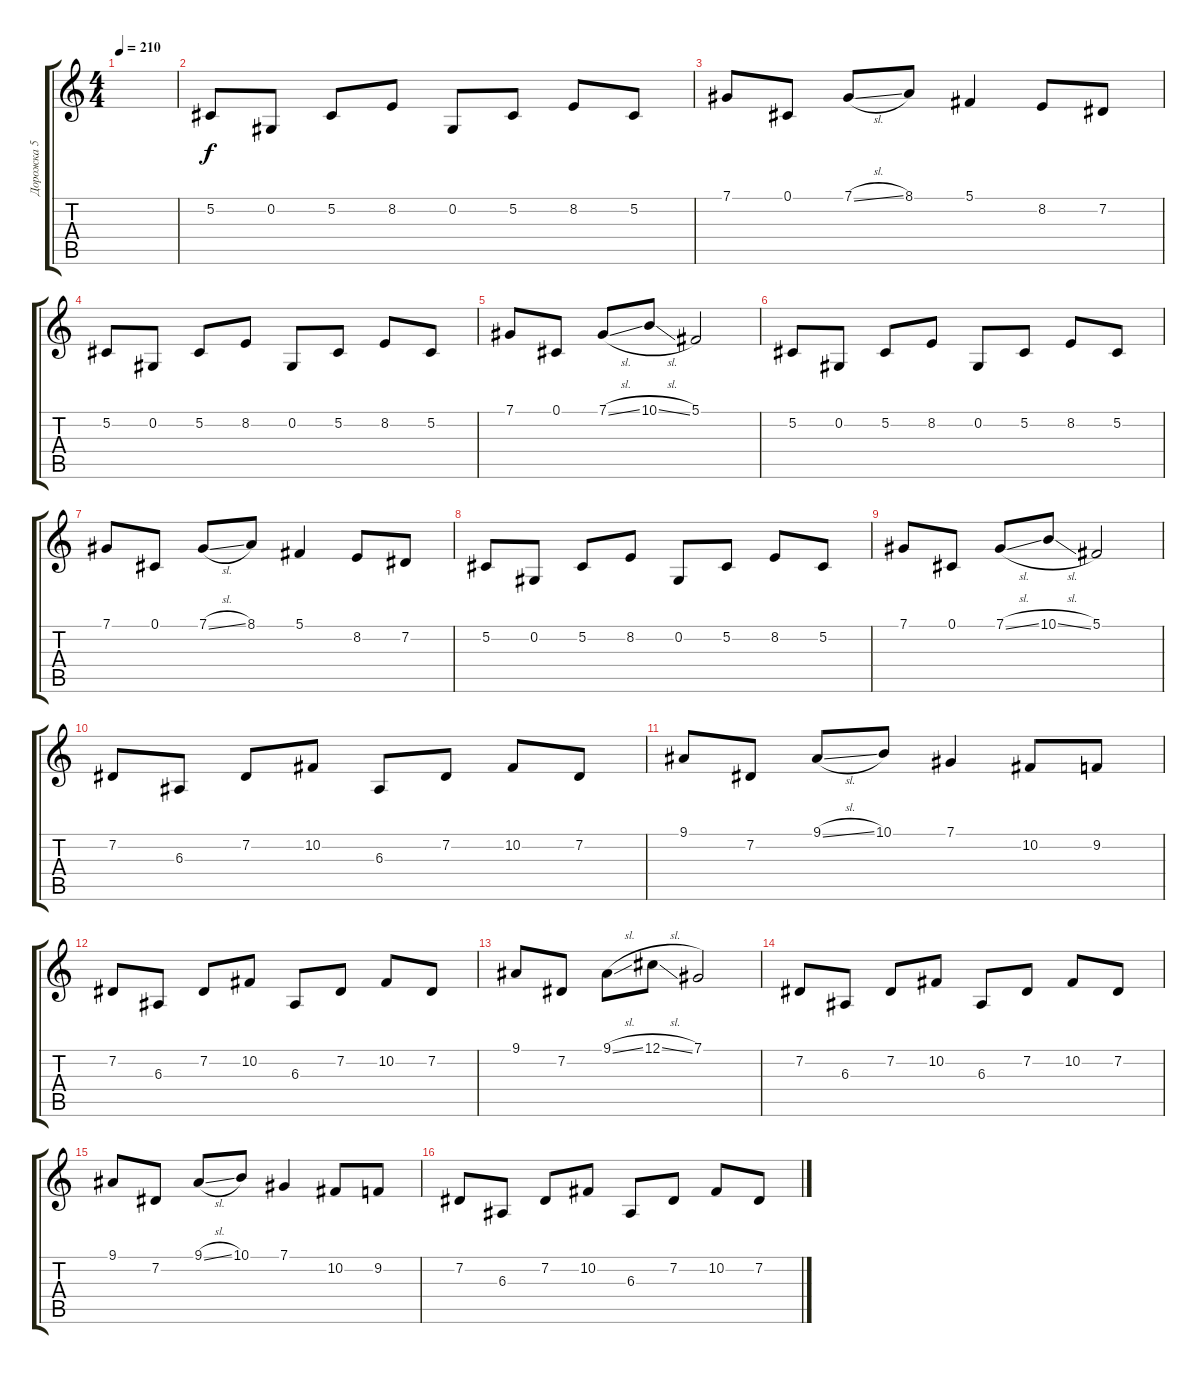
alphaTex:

\track ("Дорожка 5" "Дорожка 5") {instrument tremolostrings}
\staff {score tabs}
\tuning (Db4 Ab3 E3 B2 Gb2 Db2) {hide}
\ts (4 4)
\tempo 210
\clef g2
\ks c
|
5.2.8 0.2.8 5.2.8 8.2.8 0.2.8 5.2.8 8.2.8 5.2.8 |
7.1.8 0.1.8 7.1{sl}.8 8.1.8 5.1.4 8.2.8 7.2.8 |
5.2.8 0.2.8 5.2.8 8.2.8 0.2.8 5.2.8 8.2.8 5.2.8 |
7.1.8 0.1.8 7.1{sl}.8 10.1{sl}.8 5.1.2 |
5.2.8 0.2.8 5.2.8 8.2.8 0.2.8 5.2.8 8.2.8 5.2.8 |
7.1.8 0.1.8 7.1{sl}.8 8.1.8 5.1.4 8.2.8 7.2.8 |
5.2.8 0.2.8 5.2.8 8.2.8 0.2.8 5.2.8 8.2.8 5.2.8 |
7.1.8 0.1.8 7.1{sl}.8 10.1{sl}.8 5.1.2 |
7.2.8 6.3.8 7.2.8 10.2.8 6.3.8 7.2.8 10.2.8 7.2.8 |
9.1.8 7.2.8 9.1{sl}.8 10.1.8 7.1.4 10.2.8 9.2.8 |
7.2.8 6.3.8 7.2.8 10.2.8 6.3.8 7.2.8 10.2.8 7.2.8 |
9.1.8 7.2.8 9.1{sl}.8 12.1{sl}.8 7.1.2 |
7.2.8 6.3.8 7.2.8 10.2.8 6.3.8 7.2.8 10.2.8 7.2.8 |
9.1.8 7.2.8 9.1{sl}.8 10.1.8 7.1.4 10.2.8 9.2.8 |
7.2.8 6.3.8 7.2.8 10.2.8 6.3.8 7.2.8 10.2.8 7.2.8
